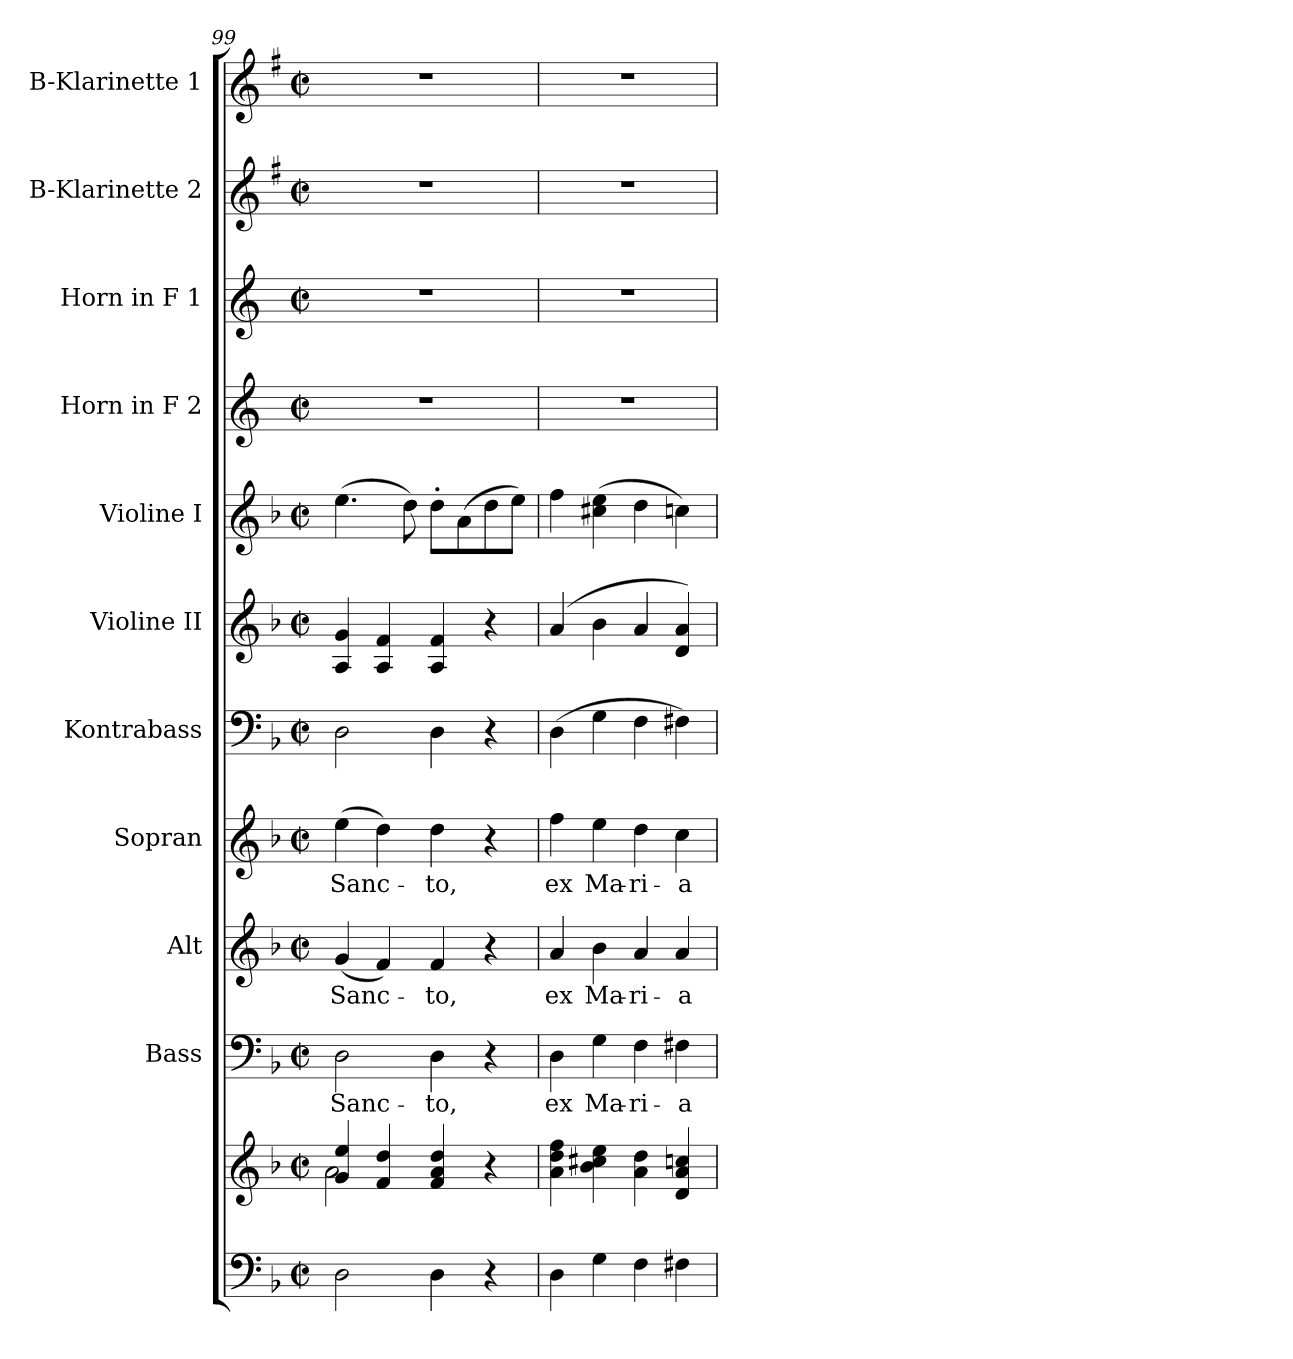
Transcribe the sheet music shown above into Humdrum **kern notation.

**kern	**kern	**kern	**text	**kern	**text	**kern	**text	**kern	**kern	**kern	**kern	**kern	**kern	**kern
*part11	*part11	*part10	*part10	*part9	*part9	*part8	*part8	*part7	*part6	*part5	*part4	*part3	*part2	*part1
*staff12	*staff11	*staff10	*staff10	*staff9	*staff9	*staff8	*staff8	*staff7	*staff6	*staff5	*staff4	*staff3	*staff2	*staff1
*	*	*I"Bass	*	*I"Alt	*	*I"Sopran	*	*I"Kontrabass	*I"Violine II	*I"Violine I	*I"Horn in F 2	*I"Horn in F 1	*I"B-Klarinette 2	*I"B-Klarinette 1
*	*	*I'B.	*	*I'A.	*	*I'S.	*	*I'Kb.	*I'Vl. II	*I'Vl. I	*	*	*I'B Kl. 2	*I'B Kl. 1
*clefF4	*clefG2	*clefF4	*	*clefG2	*	*clefG2	*	*clefF4	*clefG2	*clefG2	*clefG2	*clefG2	*clefG2	*clefG2
*	*	*	*	*	*	*	*	*ITrd7c12	*	*	*ITrd4c7	*ITrd4c7	*ITrd1c2	*ITrd1c2
*k[b-]	*k[b-]	*k[b-]	*	*k[b-]	*	*k[b-]	*	*k[b-]	*k[b-]	*k[b-]	*k[b-]	*k[b-]	*k[b-]	*k[b-]
*F:	*F:	*F:	*	*F:	*	*F:	*	*F:	*F:	*F:	*F:	*F:	*F:	*F:
*M2/2	*M2/2	*M2/2	*	*M2/2	*	*M2/2	*	*M2/2	*M2/2	*M2/2	*M2/2	*M2/2	*M2/2	*M2/2
*met(c|)	*met(c|)	*met(c|)	*	*met(c|)	*	*met(c|)	*	*met(c|)	*met(c|)	*met(c|)	*met(c|)	*met(c|)	*met(c|)	*met(c|)
=99	=99	=99	=99	=99	=99	=99	=99	=99	=99	=99	=99	=99	=99	=99
*	*^	*	*	*	*	*	*	*	*	*	*	*	*	*
!	!	!	!	!LO:LY:b	!	!LO:LY:b	!	!LO:LY:b	!	!	!	!	!	!	!
2D\	4g/ 4ee/	2a\	2D\	Sanc-	(<4g/	Sanc-	(>4ee\	Sanc-	2DD\	4A/ 4g/	(>4.ee\	1r	1r	1r	1r
.	4f/ 4dd/	.	.	.	4f/)	.	4dd\)	.	.	4A/ 4f/	.	.	.	.	.
.	.	.	.	.	.	.	.	.	.	.	8dd\)	.	.	.	.
!	!	!	!	!LO:LY:b	!	!LO:LY:b	!	!LO:LY:b	!	!	!	!	!	!	!
4D\	4f/ 4a/ 4dd/	2ryy	4D\	-to,	4f/	-to,	4dd\	-to,	4DD\	4A/ 4f/	8dd'>\L	.	.	.	.
.	.	.	.	.	.	.	.	.	.	.	(>8a\	.	.	.	.
4r	4r	.	4r	.	4r	.	4r	.	4r	4r	8dd\	.	.	.	.
.	.	.	.	.	.	.	.	.	.	.	8ee\J)	.	.	.	.
*	*v	*v	*	*	*	*	*	*	*	*	*	*	*	*	*
=100	=100	=100	=100	=100	=100	=100	=100	=100	=100	=100	=100	=100	=100	=100
!	!	!	!LO:LY:b	!	!LO:LY:b	!	!LO:LY:b	!	!	!	!	!	!	!
4D\	4a\ 4dd\ 4ff\	4D\	ex	4a/	ex	4ff\	ex	(>4DD\	(4a/	4ff\	1r	1r	1r	1r
!	!	!	!LO:LY:b	!	!LO:LY:b	!	!LO:LY:b	!	!	!	!	!	!	!
4G\	4b-\ 4cc#X\ 4ee\	4G\	Ma-	4b-\	Ma-	4ee\	Ma-	4GG\	4b-\	(>4cc#X\ 4ee\	.	.	.	.
!	!	!	!LO:LY:b	!	!LO:LY:b	!	!LO:LY:b	!	!	!	!	!	!	!
4F\	4a\ 4dd\	4F\	-ri-	4a/	-ri-	4dd\	-ri-	4FF\	4a/	4dd\	.	.	.	.
!	!	!	!LO:LY:b	!	!LO:LY:b	!	!LO:LY:b	!	!	!	!	!	!	!
4F#X\	4d/ 4a/ 4ccn/	4F#X\	-a	4a/	-a	4cc\	-a	4FF#X\)	4d/ 4a/)	4ccn\)	.	.	.	.
=	=	=	=	=	=	=	=	=	=	=	=	=	=	=
*-	*-	*-	*-	*-	*-	*-	*-	*-	*-	*-	*-	*-	*-	*-
